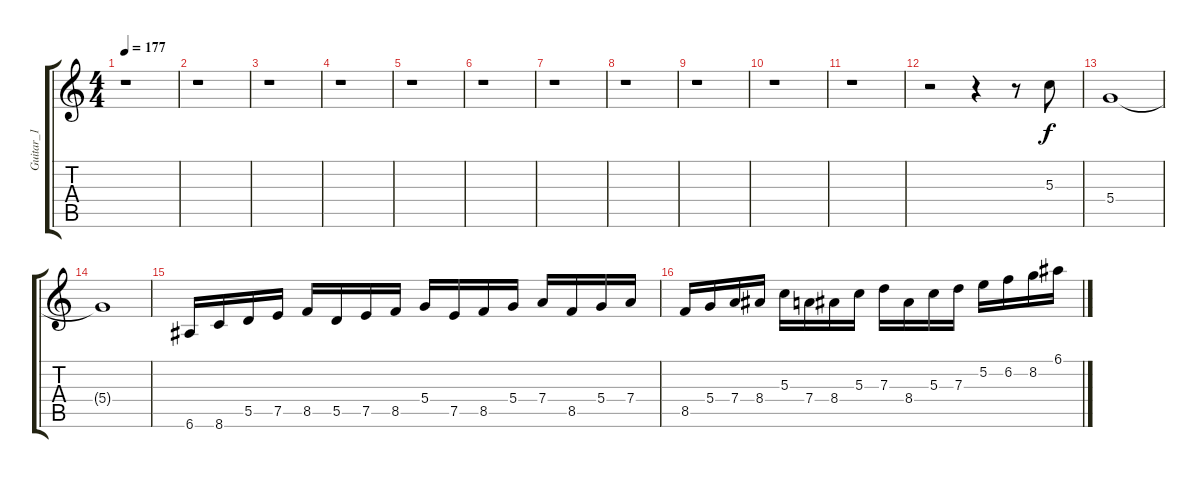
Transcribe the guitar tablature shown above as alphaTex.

\track ("Guitar_1" "Guitar_1") {instrument distortionguitar}
\staff {score tabs}
\tuning (E4 B3 G3 D3 A2 E2) {hide}
\ts (4 4)
\tempo 177
\clef g2
\ks c
r.1{dy f} |
r.1 |
r.1 |
r.1 |
r.1 |
r.1 |
r.1 |
r.1 |
r.1 |
r.1 |
r.1 |
r.2 r.4 r.8 5.3.8 |
5.4.1 |
5.4{t}.1 |
6.6.16 8.6.16 5.5.16 7.5.16 8.5.16 5.5.16 7.5.16 8.5.16 5.4.16 7.5.16 8.5.16 5.4.16 7.4.16 8.5.16 5.4.16 7.4.16 |
8.5.16 5.4.16 7.4.16 8.4.16 5.3.16 7.4.16 8.4.16 5.3.16 7.3.16 8.4.16 5.3.16 7.3.16 5.2.16 6.2.16 8.2.16 6.1{ss}.16
